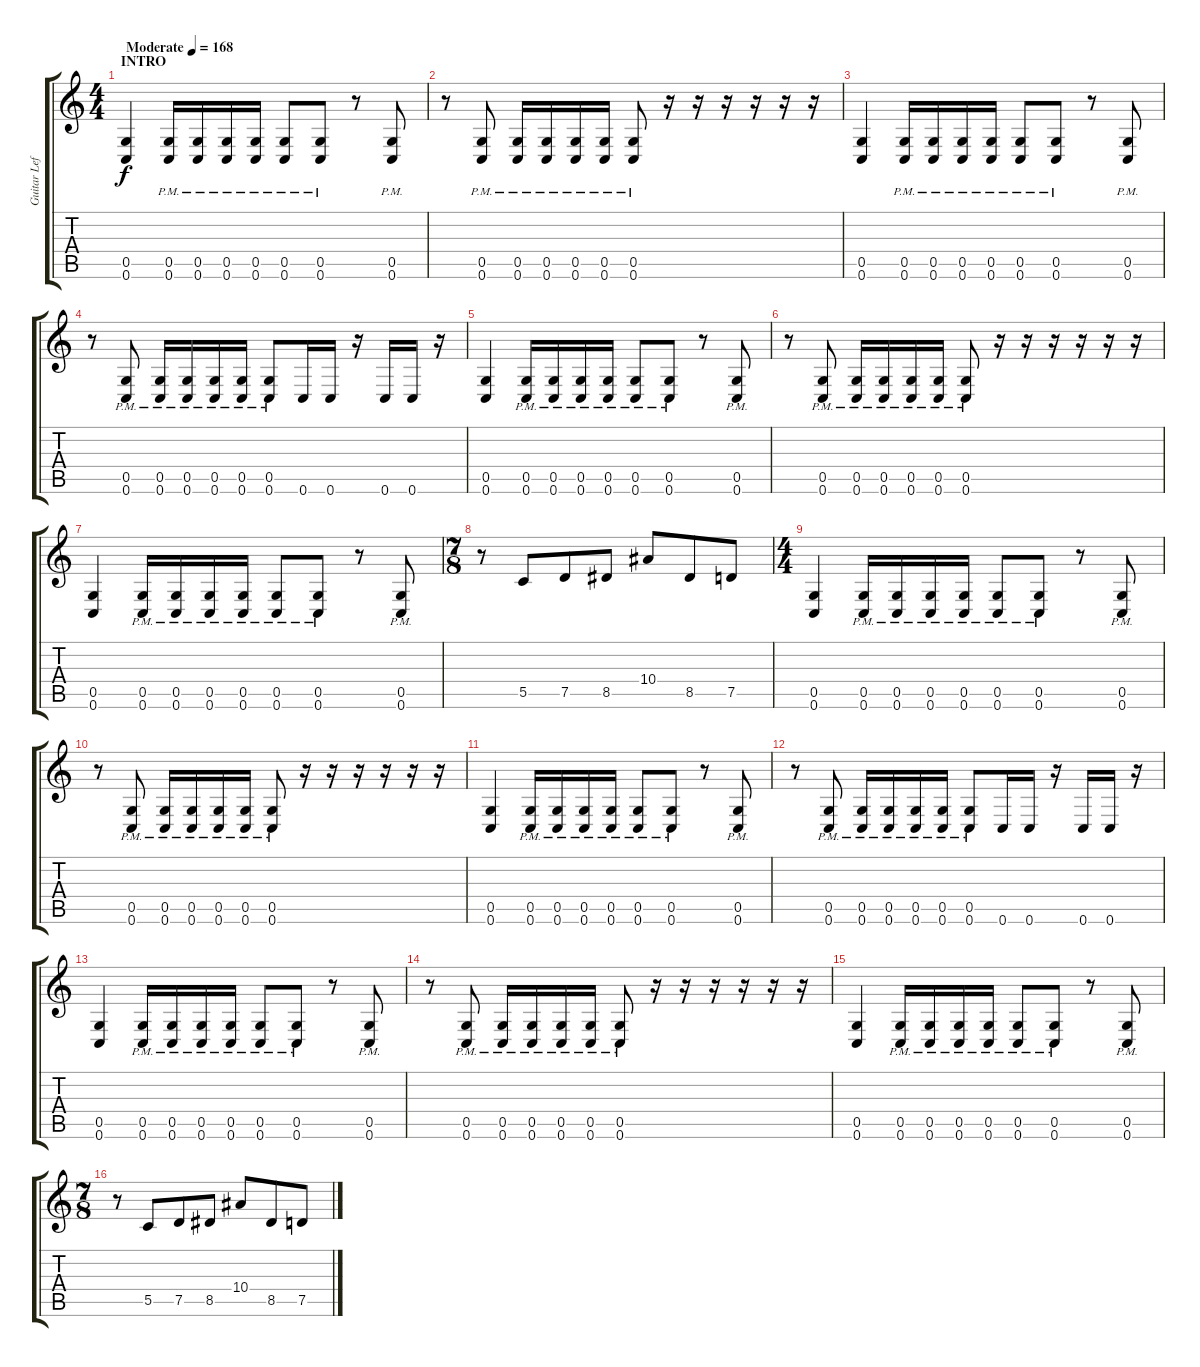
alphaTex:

\track ("Guitar Left" "Guitar Lef") {instrument distortionguitar}
\staff {score tabs}
\tuning (D4 A3 F3 C3 G2 C2) {hide}
\ts (4 4)
\section ("" "INTRO")
\tempo (168 "Moderate")
\clef g2
\ks c
(0.5 0.6).4{dy f instrument distortionguitar} (0.5{pm} 0.6{pm}).16 (0.5{pm} 0.6{pm}).16 (0.5{pm} 0.6{pm}).16 (0.5{pm} 0.6{pm}).16 (0.5{pm} 0.6{pm}).8 (0.5{pm} 0.6{pm}).8 r.8 (0.5{pm} 0.6{pm}).8 |
r.8 (0.5{pm} 0.6{pm}).8 (0.5{pm} 0.6{pm}).16 (0.5{pm} 0.6{pm}).16 (0.5{pm} 0.6{pm}).16 (0.5{pm} 0.6{pm}).16 (0.5{pm} 0.6{pm}).8 r.16 r.16 r.16 r.16 r.16 r.16 |
(0.5 0.6).4 (0.5{pm} 0.6{pm}).16 (0.5{pm} 0.6{pm}).16 (0.5{pm} 0.6{pm}).16 (0.5{pm} 0.6{pm}).16 (0.5{pm} 0.6{pm}).8 (0.5{pm} 0.6{pm}).8 r.8 (0.5{pm} 0.6{pm}).8 |
r.8 (0.5{pm} 0.6{pm}).8 (0.5{pm} 0.6{pm}).16 (0.5{pm} 0.6{pm}).16 (0.5{pm} 0.6{pm}).16 (0.5{pm} 0.6{pm}).16 (0.5{pm} 0.6{pm}).8 0.6.16 0.6.16 r.16 0.6.16 0.6.16 r.16 |
(0.5 0.6).4 (0.5{pm} 0.6{pm}).16 (0.5{pm} 0.6{pm}).16 (0.5{pm} 0.6{pm}).16 (0.5{pm} 0.6{pm}).16 (0.5{pm} 0.6{pm}).8 (0.5{pm} 0.6{pm}).8 r.8 (0.5{pm} 0.6{pm}).8 |
r.8 (0.5{pm} 0.6{pm}).8 (0.5{pm} 0.6{pm}).16 (0.5{pm} 0.6{pm}).16 (0.5{pm} 0.6{pm}).16 (0.5{pm} 0.6{pm}).16 (0.5{pm} 0.6{pm}).8 r.16 r.16 r.16 r.16 r.16 r.16 |
(0.5 0.6).4 (0.5{pm} 0.6{pm}).16 (0.5{pm} 0.6{pm}).16 (0.5{pm} 0.6{pm}).16 (0.5{pm} 0.6{pm}).16 (0.5{pm} 0.6{pm}).8 (0.5{pm} 0.6{pm}).8 r.8 (0.5{pm} 0.6{pm}).8 |
\ts (7 8)
r.8 5.5.8 7.5.8 8.5.8 10.4.8 8.5.8 7.5.8 |
\ts (4 4)
(0.5 0.6).4 (0.5{pm} 0.6{pm}).16 (0.5{pm} 0.6{pm}).16 (0.5{pm} 0.6{pm}).16 (0.5{pm} 0.6{pm}).16 (0.5{pm} 0.6{pm}).8 (0.5{pm} 0.6{pm}).8 r.8 (0.5{pm} 0.6{pm}).8 |
r.8 (0.5{pm} 0.6{pm}).8 (0.5{pm} 0.6{pm}).16 (0.5{pm} 0.6{pm}).16 (0.5{pm} 0.6{pm}).16 (0.5{pm} 0.6{pm}).16 (0.5{pm} 0.6{pm}).8 r.16 r.16 r.16 r.16 r.16 r.16 |
(0.5 0.6).4 (0.5{pm} 0.6{pm}).16 (0.5{pm} 0.6{pm}).16 (0.5{pm} 0.6{pm}).16 (0.5{pm} 0.6{pm}).16 (0.5{pm} 0.6{pm}).8 (0.5{pm} 0.6{pm}).8 r.8 (0.5{pm} 0.6{pm}).8 |
r.8 (0.5{pm} 0.6{pm}).8 (0.5{pm} 0.6{pm}).16 (0.5{pm} 0.6{pm}).16 (0.5{pm} 0.6{pm}).16 (0.5{pm} 0.6{pm}).16 (0.5{pm} 0.6{pm}).8 0.6.16 0.6.16 r.16 0.6.16 0.6.16 r.16 |
(0.5 0.6).4 (0.5{pm} 0.6{pm}).16 (0.5{pm} 0.6{pm}).16 (0.5{pm} 0.6{pm}).16 (0.5{pm} 0.6{pm}).16 (0.5{pm} 0.6{pm}).8 (0.5{pm} 0.6{pm}).8 r.8 (0.5{pm} 0.6{pm}).8 |
r.8 (0.5{pm} 0.6{pm}).8 (0.5{pm} 0.6{pm}).16 (0.5{pm} 0.6{pm}).16 (0.5{pm} 0.6{pm}).16 (0.5{pm} 0.6{pm}).16 (0.5{pm} 0.6{pm}).8 r.16 r.16 r.16 r.16 r.16 r.16 |
(0.5 0.6).4 (0.5{pm} 0.6{pm}).16 (0.5{pm} 0.6{pm}).16 (0.5{pm} 0.6{pm}).16 (0.5{pm} 0.6{pm}).16 (0.5{pm} 0.6{pm}).8 (0.5{pm} 0.6{pm}).8 r.8 (0.5{pm} 0.6{pm}).8 |
\ts (7 8)
r.8 5.5.8 7.5.8 8.5.8 10.4.8 8.5.8 7.5.8
